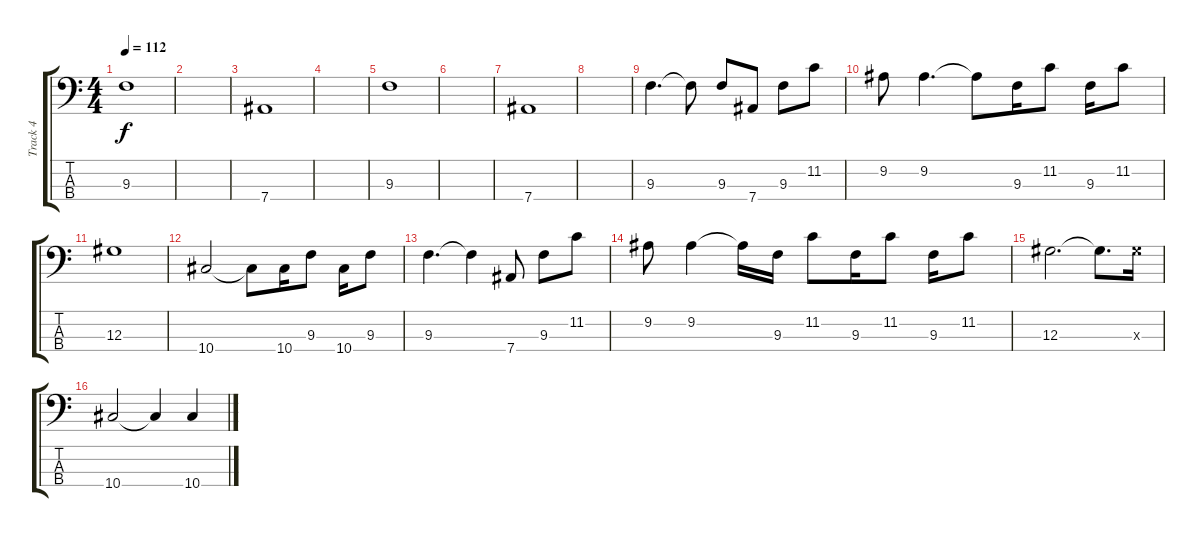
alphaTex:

\track ("Track 4" "Track 4") {instrument electricbassfinger}
\staff {score tabs}
\tuning (Gb2 Db2 Ab1 Eb1) {hide}
\ts (4 4)
\tempo 112
\clef f4
\ks c
9.3.1{dy f} |
|
7.4.1 |
|
9.3.1 |
|
7.4.1 |
|
9.3.4{d} 9.3{t}.8 9.3.8 7.4.8 9.3.8 11.2.8 |
9.2.8 9.2.4{d} 9.2{t}.8 9.3.16 11.2.8 9.3.16 11.2.8 |
12.3.1 |
10.4.2 10.4{t}.8 10.4.16 9.3.8 10.4.16 9.3.8 |
9.3.4{d} 9.3{t}.4 7.4.8 9.3.8 11.2.8 |
9.2.8 9.2.4 9.2{t}.16 9.3.16 11.2.8 9.3.16 11.2.8 9.3.16 11.2.8 |
12.3.2{d} 12.3{t}.8{d} 12.3{x}.16 |
10.4.2 10.4{t}.4 10.4.4
